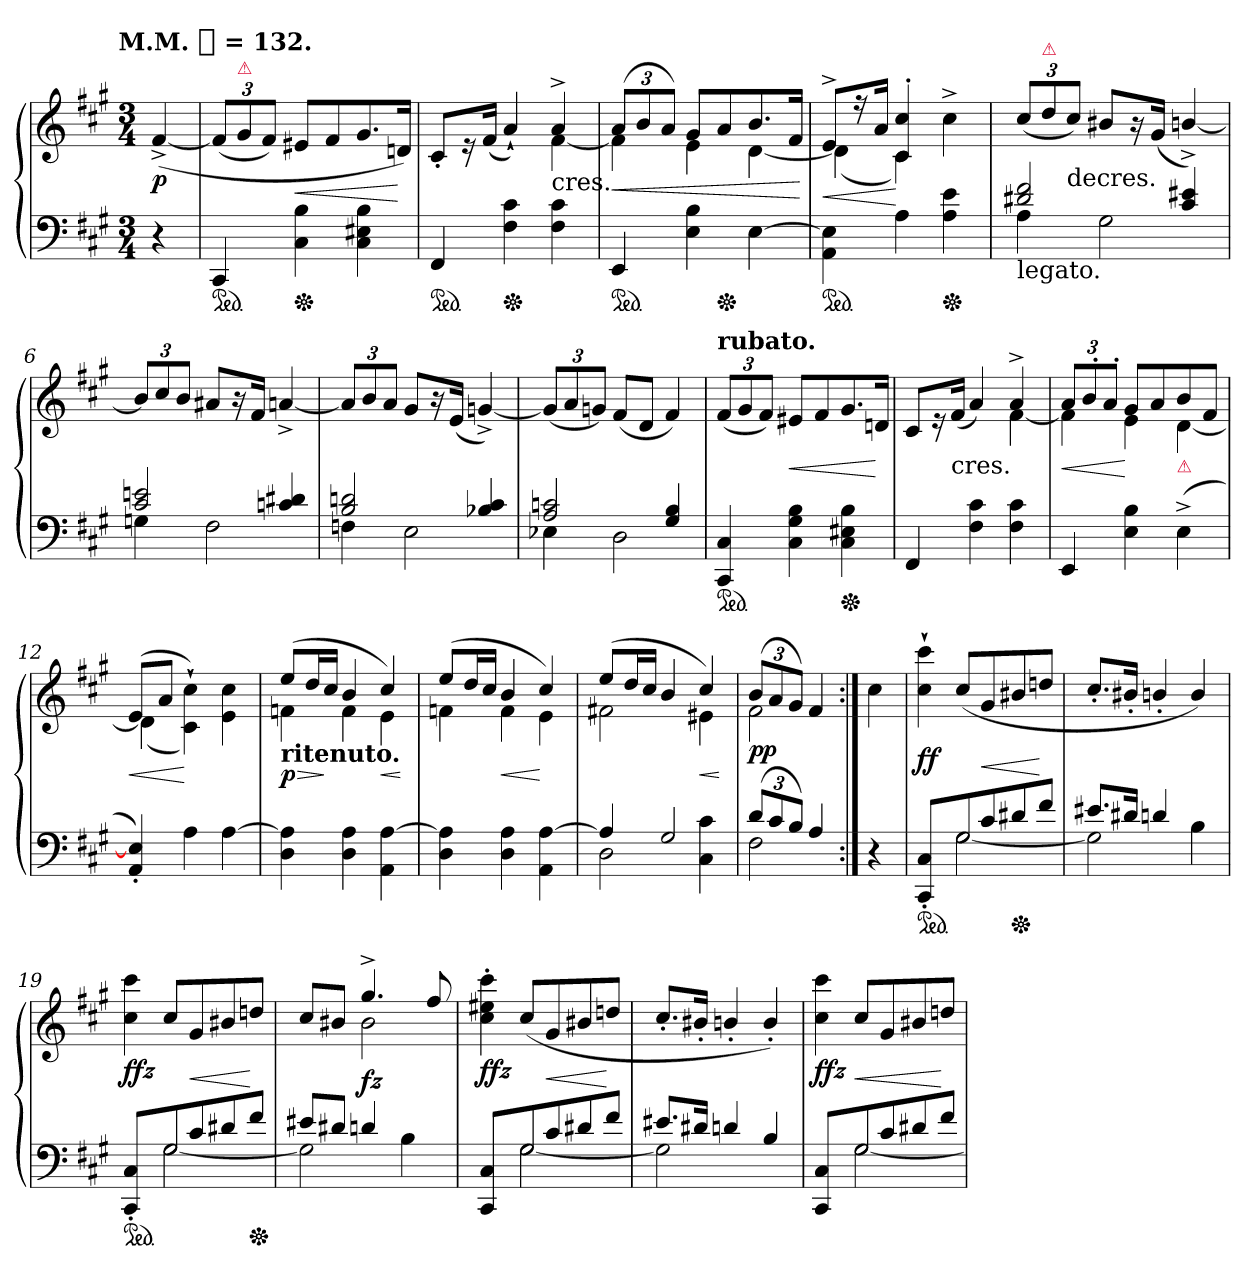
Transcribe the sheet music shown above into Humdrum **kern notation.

**kern	**kern	**dynam
*part1	*part1	*part1
*staff2	*staff1	*staff1/2
*clefF4	*clefG2	*
*k[f#c#g#]	*k[f#c#g#]	*
*f#:	*f#:	*
!!LO:TX:omd:t=M.M. [quarter] = 132.
*M3/4	*M3/4	*
*MM132	*MM132	*
=	=	=
4r	([4f#^>	p
=1	=1	=1
*ped	*	*
4CC#	(<12f#L]	.
!	!LO:TX:a:color=crimson:t=⚠	!
.	12g#	.
.	12f#J)	.
*Xped	*	*
4C# 4B	8e#XL	<
.	8f#	.
4C# 4E#X 4B	8.g#	.
.	16dnJk)	[
=2	=2	=2
*	*^	*
*ped	*	*	*
4FF#	8c#'L	2ryy	.
.	16r	.	.
.	(16f#Jk	.	.
*Xped	*	*	*
4F# 4c#	4a`)	.	.
!	!LO:TX:c:t=cres.	!	!
4F# 4c#	4a^	[4f#	.
=3	=3	=3	=3
*ped	*	*	*
4EE	(>12aL	4f#]	<
.	12b	.	.
.	12aJ)	.	.
4E 4B	8g#L	4e	.
*Xped	*	*	*
.	8a	.	.
[4E	8.b	[4d	.
.	16f#Jk	.	.
*	*v	*v	*
.	.	[
=4	=4	=4
*	*^	*
*ped	*	*	*
4AA\ 4E]\	8e^<L	(<4d]	<
.	16r	.	.
.	16aJk	.	.
4A	4c#' 4cc#'	4c#)	[
*Xped	*	*	*
4A\ 4e\	4cc#^	4ryy	.
=5	=5	=5	=5
*^	*	*	*
!LO:TX:b:t=legato.	!	!	!	!
*	*	*v	*v	*
2d#X 2f#	4A	(<12cc#/L	.
!	!	!LO:TX:a:color=crimson:t=⚠	!
.	.	12dd	.
!	!	!LO:TX:c:t=decres.	!
.	.	12cc#J)	.
.	2G#	8b#XL	.
.	.	16r	.
.	.	(<16g#Jk	.
4c# 4e#X	.	[4bn^>/)	.
=6	=6	=6	=6
2c# 2en	4Gn	12b/L]	.
.	.	12cc#	.
.	.	12bJ	.
.	2F#	8a#XL	.
.	.	16r	.
.	.	16f#Jk	.
4cn 4d#X	.	[4an^>	.
=7	=7	=7	=7
2B 2dn	4Fn	12aL]	.
.	.	12b	.
.	.	12aJ	.
.	2E	8g#L	.
.	.	16r	.
.	.	(<16eJk	.
4B-X 4c#	.	[4gn^>)	.
=8	=8	=8	=8
2A 2cn	4E-X	(<12gnL]	.
.	.	12a	.
.	.	12gJ)	.
.	2D	(<8f#L	.
.	.	8dJ	.
4G# 4B	.	4f#)	.
*v	*v	*	*
=9	=9	=9
!	!LO:TX:a:B:t=rubato.	!
*ped	*	*
4CC# 4C#	(<12f#L	.
.	12g#	.
.	12f#J)	.
4C# 4G# 4B	8e#XL	<
.	8f#	.
*Xped	*	*
4C# 4E#X 4B	8.g#	.
.	16dnJk	[
=10	=10	=10
*	*^	*
4FF#	8c#L	2ryy	.
.	16r	.	.
!	!LO:TX:c:t=cres.	!	!
.	(<16f#Jk	.	.
4F# 4c#	4a)	.	.
4F# 4c#	4a^	[4f#	.
=11	=11	=11	=11
4EE	12aL	4f#]	<
.	12b'<	.	.
.	12a'<J	.	.
4E 4B	8g#L	4e	[
.	8a	.	.
!	!LO:TX:b:color=crimson:t=⚠	!	!
(>4E^	8b	[4d	.
.	8f#J	.	.
=12	=12	=12	=12
4AA' 4E]')	(>8eL	(4d]	<
.	8aJ	.	.
4A	4c#`\ 4cc#`\))	4ryy	[
[4A	4e\ 4cc#\	4ryy	.
=13	=13	=13	=13
!	!LO:TX:b:B:t=ritenuto.	!	!
4D 4A]	(8eeL	4fn	> p
.	16ddL	.	.
.	16cc#JJ	.	]
4D 4A	4b	4f	.
4AA [4A	4cc#)	4e	<
*	*v	*v	*
.	.	[
=14	=14	=14
*	*^	*
4D 4A]	(8eeL	4fn	.
.	16ddL	.	.
.	16cc#JJ	.	.
4D 4A	4b	4f	<
4AA [4A	4cc#)	4e	[
=15	=15	=15	=15
*^	*	*	*
4A]	2D	(8eeL	2f#X	.
.	.	16ddL	.	.
.	.	16cc#JJ	.	.
2G#	.	4b	.	.
.	4C# 4c#	4cc#)	4e#X	<
*v	*v	*	*	*
*	*v	*v	*
.	.	[
=16	=16	=16
*^	*^	*
(>12dL	2F#	(>12bL	2f#	pp
12c#	.	12a	.	.
12BJ)	.	12g#J)	.	.
4A	.	4f#	.	.
*v	*v	*	*	*
*	*v	*v	*
=:|!	=:|!	=:|!
4r	4cc#	.
=17	=17	=17
*^	*	*
*ped	*	*	*
4CC#' 4C#'	4ryy	4cc#` 4ccc#`	ff
!LO:N:vis=2	!	!	!
8G#	[2G#	(<8cc#/L	.
8c#	.	8g#	<
*Xped	*	*	*
8d#X	.	8b#X	.
8f#J	.	8ddnJ	[
=18	=18	=18	=18
8.e#XL	2G#]	8.cc#'/L	.
16d#XJk	.	16b#X'Jk	.
4dn	.	4bn'/	.
4ryy	4B	4b/)	.
=19	=19	=19	=19
*ped	*	*	*
4CC#' 4C#'	4ryy	4cc# 4ccc#	ffz
!LO:N:vis=2	!	!	!
8G#	[2G#	8cc#/L	.
8c#	.	8g#	<
8d#X	.	8b#X	.
*Xped	*	*	*
8f#J	.	8ddnJ	[
=20	=20	=20	=20
*	*	*^	*
8e#XL	2G#]	4ryy	8cc#/L	.
8d#XJ	.	.	8b#XJ	.
4dn	.	4.gg#^	2b#	fz
4ryy	4B	.	.	.
.	.	8ff#	.	.
*	*	*v	*v	*
=21	=21	=21	=21
4CC# 4C#	4ryy	4cc#' 4ee#X' 4ccc#'	ffz
!LO:N:vis=2	!	!	!
8G#	[2G#	(<8cc#/L	.
8c#	.	8g#	<
8d#X	.	8b#X	.
8f#J	.	8ddnJ	[
=22	=22	=22	=22
8.e#XL	2G#]	8.cc#'/L	.
16d#XJk	.	16b#X'Jk	.
4dn	.	4bn'/	.
4ryy	4B/	4b'/)	.
=23	=23	=23	=23
4CC# 4C#	4ryy	4cc# 4ccc#	ffz
!LO:N:vis=2	!	!	!
8G#	[2G#	8cc#/L	<
8c#	.	8g#	.
8d#X	.	8b#X	.
8f#J	.	8ddnJ	[
*v	*v	*	*
=	=	=
*-	*-	*-
